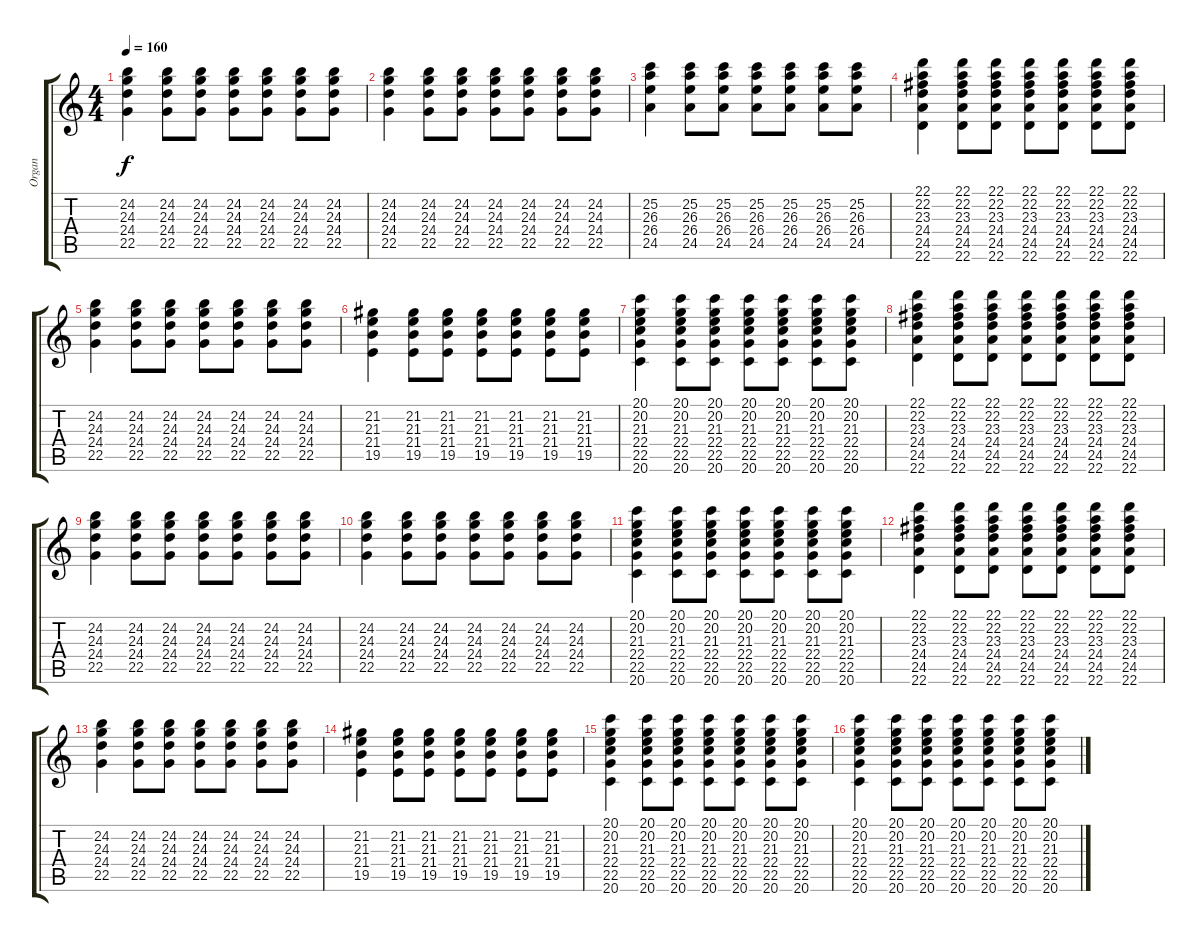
\track ("Organ" "Organ") {instrument rockorgan}
\staff {score tabs}
\tuning (E4 B3 G3 D3 A2 E2) {hide}
\ts (4 4)
\tempo 160
\clef g2
\ks c
(24.2 24.3 24.4 22.5).4{dy f} (24.2 24.3 24.4 22.5).8 (24.2 24.3 24.4 22.5).8 (24.2 24.3 24.4 22.5).8 (24.2 24.3 24.4 22.5).8 (24.2 24.3 24.4 22.5).8 (24.2 24.3 24.4 22.5).8 |
(24.2 24.3 24.4 22.5).4 (24.2 24.3 24.4 22.5).8 (24.2 24.3 24.4 22.5).8 (24.2 24.3 24.4 22.5).8 (24.2 24.3 24.4 22.5).8 (24.2 24.3 24.4 22.5).8 (24.2 24.3 24.4 22.5).8 |
(25.2 26.3 26.4 24.5).4 (25.2 26.3 26.4 24.5).8 (25.2 26.3 26.4 24.5).8 (25.2 26.3 26.4 24.5).8 (25.2 26.3 26.4 24.5).8 (25.2 26.3 26.4 24.5).8 (25.2 26.3 26.4 24.5).8 |
(22.1 22.2 23.3 24.4 24.5 22.6).4 (22.1 22.2 23.3 24.4 24.5 22.6).8 (22.1 22.2 23.3 24.4 24.5 22.6).8 (22.1 22.2 23.3 24.4 24.5 22.6).8 (22.1 22.2 23.3 24.4 24.5 22.6).8 (22.1 22.2 23.3 24.4 24.5 22.6).8 (22.1 22.2 23.3 24.4 24.5 22.6).8 |
(24.2 24.3 24.4 22.5).4 (24.2 24.3 24.4 22.5).8 (24.2 24.3 24.4 22.5).8 (24.2 24.3 24.4 22.5).8 (24.2 24.3 24.4 22.5).8 (24.2 24.3 24.4 22.5).8 (24.2 24.3 24.4 22.5).8 |
(21.2 21.3 21.4 19.5).4 (21.2 21.3 21.4 19.5).8 (21.2 21.3 21.4 19.5).8 (21.2 21.3 21.4 19.5).8 (21.2 21.3 21.4 19.5).8 (21.2 21.3 21.4 19.5).8 (21.2 21.3 21.4 19.5).8 |
(20.1 20.2 21.3 22.4 22.5 20.6).4 (20.1 20.2 21.3 22.4 22.5 20.6).8 (20.1 20.2 21.3 22.4 22.5 20.6).8 (20.1 20.2 21.3 22.4 22.5 20.6).8 (20.1 20.2 21.3 22.4 22.5 20.6).8 (20.1 20.2 21.3 22.4 22.5 20.6).8 (20.1 20.2 21.3 22.4 22.5 20.6).8 |
(22.1 22.2 23.3 24.4 24.5 22.6).4 (22.1 22.2 23.3 24.4 24.5 22.6).8 (22.1 22.2 23.3 24.4 24.5 22.6).8 (22.1 22.2 23.3 24.4 24.5 22.6).8 (22.1 22.2 23.3 24.4 24.5 22.6).8 (22.1 22.2 23.3 24.4 24.5 22.6).8 (22.1 22.2 23.3 24.4 24.5 22.6).8 |
(24.2 24.3 24.4 22.5).4 (24.2 24.3 24.4 22.5).8 (24.2 24.3 24.4 22.5).8 (24.2 24.3 24.4 22.5).8 (24.2 24.3 24.4 22.5).8 (24.2 24.3 24.4 22.5).8 (24.2 24.3 24.4 22.5).8 |
(24.2 24.3 24.4 22.5).4 (24.2 24.3 24.4 22.5).8 (24.2 24.3 24.4 22.5).8 (24.2 24.3 24.4 22.5).8 (24.2 24.3 24.4 22.5).8 (24.2 24.3 24.4 22.5).8 (24.2 24.3 24.4 22.5).8 |
(20.1 20.2 21.3 22.4 22.5 20.6).4 (20.1 20.2 21.3 22.4 22.5 20.6).8 (20.1 20.2 21.3 22.4 22.5 20.6).8 (20.1 20.2 21.3 22.4 22.5 20.6).8 (20.1 20.2 21.3 22.4 22.5 20.6).8 (20.1 20.2 21.3 22.4 22.5 20.6).8 (20.1 20.2 21.3 22.4 22.5 20.6).8 |
(22.1 22.2 23.3 24.4 24.5 22.6).4 (22.1 22.2 23.3 24.4 24.5 22.6).8 (22.1 22.2 23.3 24.4 24.5 22.6).8 (22.1 22.2 23.3 24.4 24.5 22.6).8 (22.1 22.2 23.3 24.4 24.5 22.6).8 (22.1 22.2 23.3 24.4 24.5 22.6).8 (22.1 22.2 23.3 24.4 24.5 22.6).8 |
(24.2 24.3 24.4 22.5).4 (24.2 24.3 24.4 22.5).8 (24.2 24.3 24.4 22.5).8 (24.2 24.3 24.4 22.5).8 (24.2 24.3 24.4 22.5).8 (24.2 24.3 24.4 22.5).8 (24.2 24.3 24.4 22.5).8 |
(21.2 21.3 21.4 19.5).4 (21.2 21.3 21.4 19.5).8 (21.2 21.3 21.4 19.5).8 (21.2 21.3 21.4 19.5).8 (21.2 21.3 21.4 19.5).8 (21.2 21.3 21.4 19.5).8 (21.2 21.3 21.4 19.5).8 |
(20.1 20.2 21.3 22.4 22.5 20.6).4 (20.1 20.2 21.3 22.4 22.5 20.6).8 (20.1 20.2 21.3 22.4 22.5 20.6).8 (20.1 20.2 21.3 22.4 22.5 20.6).8 (20.1 20.2 21.3 22.4 22.5 20.6).8 (20.1 20.2 21.3 22.4 22.5 20.6).8 (20.1 20.2 21.3 22.4 22.5 20.6).8 |
(20.1 20.2 21.3 22.4 22.5 20.6).4 (20.1 20.2 21.3 22.4 22.5 20.6).8 (20.1 20.2 21.3 22.4 22.5 20.6).8 (20.1 20.2 21.3 22.4 22.5 20.6).8 (20.1 20.2 21.3 22.4 22.5 20.6).8 (20.1 20.2 21.3 22.4 22.5 20.6).8 (20.1 20.2 21.3 22.4 22.5 20.6).8
